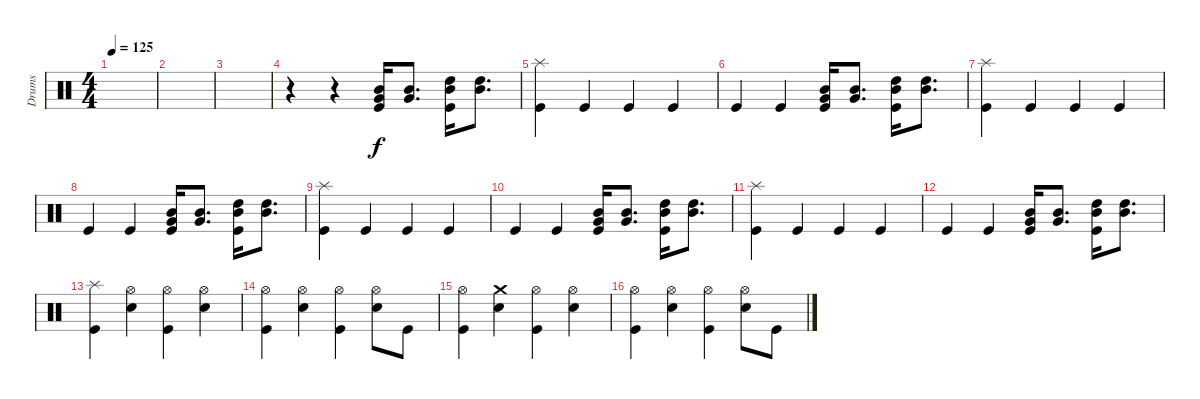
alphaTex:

\track ("Lars Urlich" "Drums") {instrument percussion}
\staff {score}
\articulation defaults
\ts (4 4)
\tempo 125
\clef neutral
\ks c
|
|
|
r.4 r.4 ("Mid Tom (hit)" "Very Low Tom (hit)" "Kick (hit)").16 ("Mid Tom (hit)" "Very Low Tom (hit)").8{d} ("High Tom (hit)" "Mid Tom (hit)" "Kick (hit)").16 ("High Tom (hit)" "Mid Tom (hit)").8{d} |
("Splash (hit)" "Kick (hit)").4 "Kick (hit)".4 "Kick (hit)".4 "Kick (hit)".4 |
"Kick (hit)".4 "Kick (hit)".4 ("Mid Tom (hit)" "Very Low Tom (hit)" "Kick (hit)").16 ("Mid Tom (hit)" "Very Low Tom (hit)").8{d} ("High Tom (hit)" "Mid Tom (hit)" "Kick (hit)").16 ("High Tom (hit)" "Mid Tom (hit)").8{d} |
("Splash (hit)" "Kick (hit)").4 "Kick (hit)".4 "Kick (hit)".4 "Kick (hit)".4 |
"Kick (hit)".4 "Kick (hit)".4 ("Mid Tom (hit)" "Very Low Tom (hit)" "Kick (hit)").16 ("Mid Tom (hit)" "Very Low Tom (hit)").8{d} ("High Tom (hit)" "Mid Tom (hit)" "Kick (hit)").16 ("High Tom (hit)" "Mid Tom (hit)").8{d} |
("Splash (hit)" "Kick (hit)").4 "Kick (hit)".4 "Kick (hit)".4 "Kick (hit)".4 |
"Kick (hit)".4 "Kick (hit)".4 ("Mid Tom (hit)" "Very Low Tom (hit)" "Kick (hit)").16 ("Mid Tom (hit)" "Very Low Tom (hit)").8{d} ("High Tom (hit)" "Mid Tom (hit)" "Kick (hit)").16 ("High Tom (hit)" "Mid Tom (hit)").8{d} |
("Splash (hit)" "Kick (hit)").4 "Kick (hit)".4 "Kick (hit)".4 "Kick (hit)".4 |
"Kick (hit)".4 "Kick (hit)".4 ("Mid Tom (hit)" "Very Low Tom (hit)" "Kick (hit)").16 ("Mid Tom (hit)" "Very Low Tom (hit)").8{d} ("High Tom (hit)" "Mid Tom (hit)" "Kick (hit)").16 ("High Tom (hit)" "Mid Tom (hit)").8{d} |
("Splash (hit)" "Kick (hit)").4 ("Hi-Hat (open)" "Snare (hit) 2").4 ("Hi-Hat (open)" "Kick (hit)").4 ("Hi-Hat (open)" "Snare (hit) 2").4 |
("Hi-Hat (open)" "Kick (hit)").4 ("Hi-Hat (open)" "Snare (hit) 2").4 ("Hi-Hat (open)" "Kick (hit)").4 ("Hi-Hat (open)" "Snare (hit) 2").8 "Kick (hit)".8 |
("Hi-Hat (open)" "Kick (hit)").4 ("Crash medium (hit)" "Snare (hit) 2").4 ("Hi-Hat (open)" "Kick (hit)").4 ("Hi-Hat (open)" "Snare (hit) 2").4 |
("Hi-Hat (open)" "Kick (hit)").4 ("Hi-Hat (open)" "Snare (hit) 2").4 ("Hi-Hat (open)" "Kick (hit)").4 ("Hi-Hat (open)" "Snare (hit) 2").8 "Kick (hit)".8
